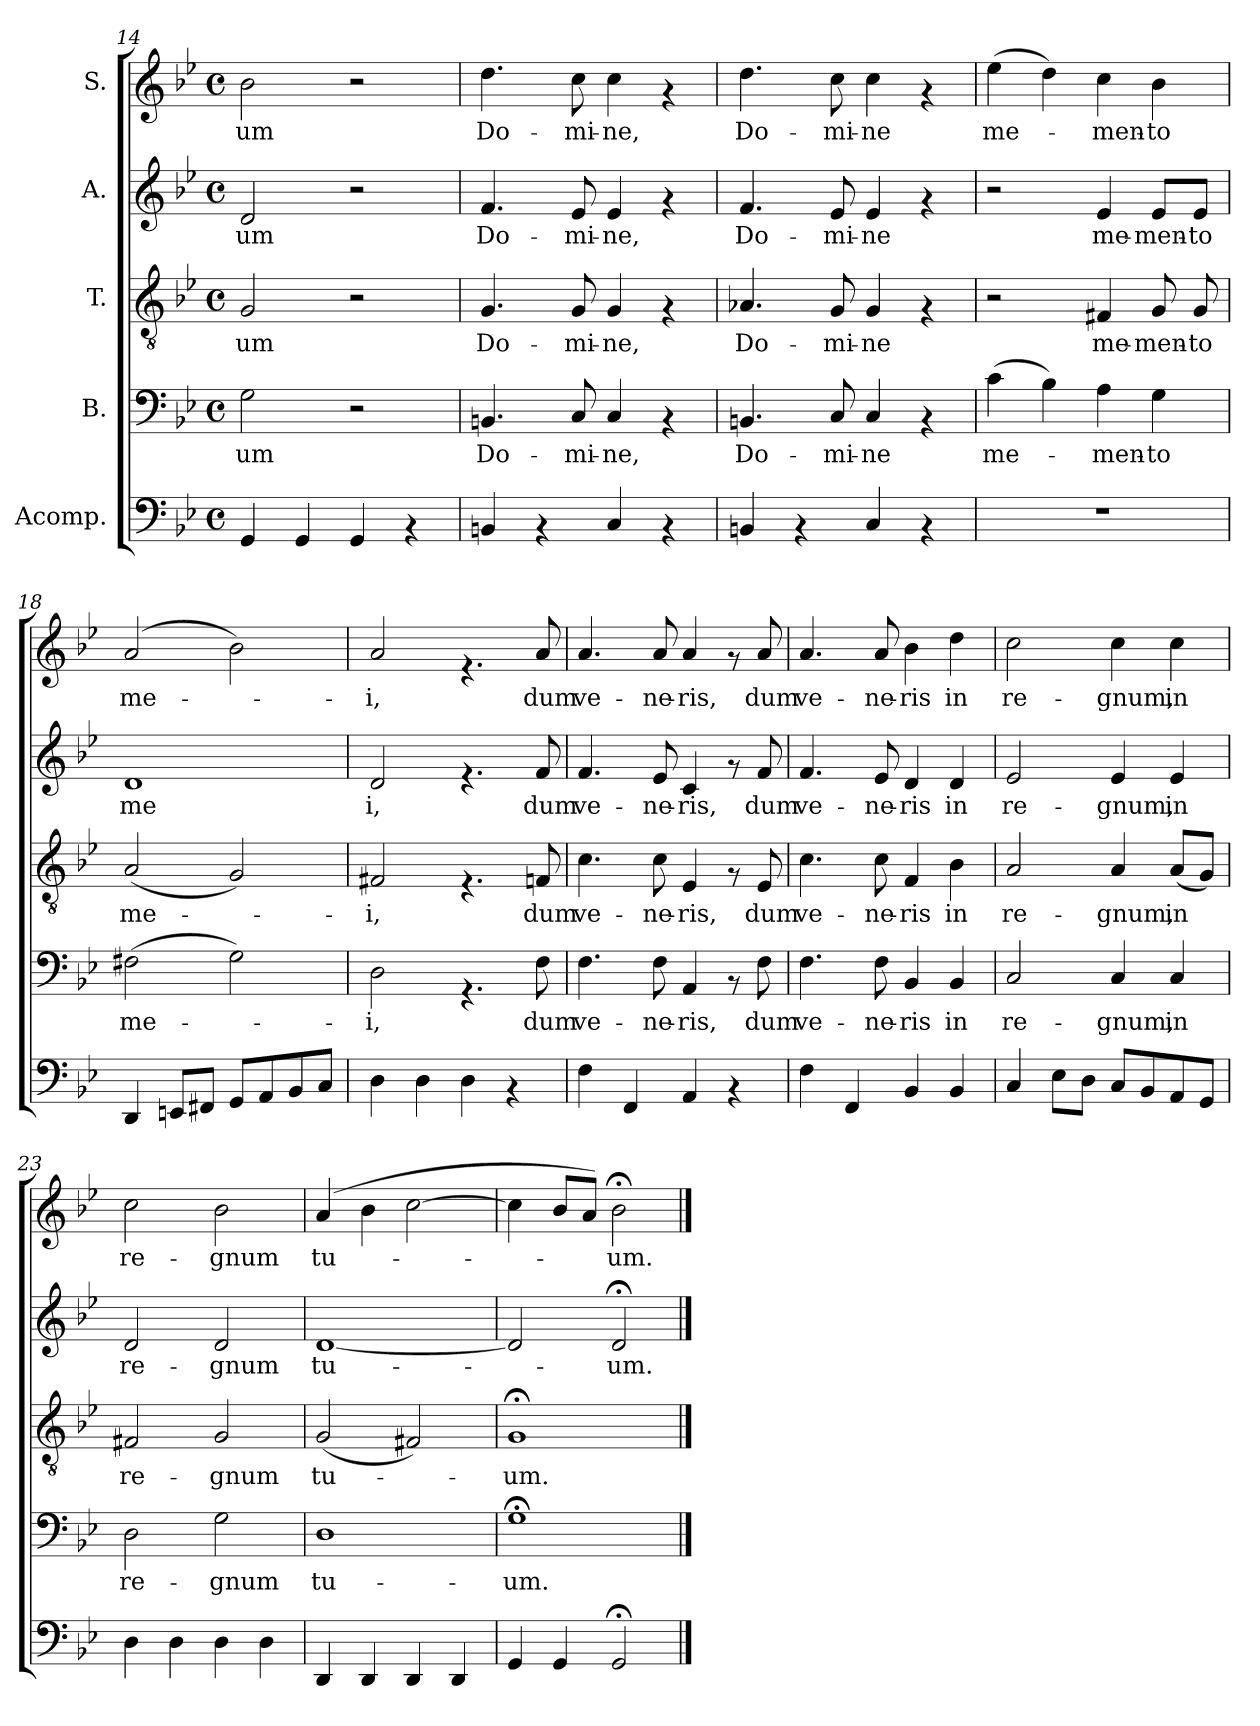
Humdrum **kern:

**kern	**kern	**text	**kern	**text	**kern	**text	**kern	**text
*part5	*part4	*part4	*part3	*part3	*part2	*part2	*part1	*part1
*staff5	*staff4	*staff4	*staff3	*staff3	*staff2	*staff2	*staff1	*staff1
*I"Acomp.	*I"B.	*	*I"T.	*	*I"A.	*	*I"S.	*
*clefF4	*clefF4	*	*clefGv2	*	*clefG2	*	*clefG2	*
*k[b-e-]	*k[b-e-]	*	*k[b-e-]	*	*k[b-e-]	*	*k[b-e-]	*
*B-:	*B-:	*	*B-:	*	*B-:	*	*B-:	*
*M4/4	*M4/4	*	*M4/4	*	*M4/4	*	*M4/4	*
*met(c)	*met(c)	*	*met(c)	*	*met(c)	*	*met(c)	*
=14	=14	=14	=14	=14	=14	=14	=14	=14
!	!	!LO:LY:b	!	!LO:LY:b	!	!LO:LY:b	!	!LO:LY:b
4GG/	2G\	-um	2G/	-um	2d/	-um	2b-\	-um
4GG/	.	.	.	.	.	.	.	.
4GG/	2r	.	2r	.	2r	.	2r	.
4rAA	.	.	.	.	.	.	.	.
=15	=15	=15	=15	=15	=15	=15	=15	=15
!	!	!LO:LY:b	!	!LO:LY:b	!	!LO:LY:b	!	!LO:LY:b
4BBn/	4.BBn/	Do-	4.G/	Do-	4.f/	Do-	4.dd\	Do-
4rAA	.	.	.	.	.	.	.	.
!	!	!LO:LY:b	!	!LO:LY:b	!	!LO:LY:b	!	!LO:LY:b
.	8C/	-mi-	8G/	-mi-	8e-/	-mi-	8cc\	-mi-
!	!	!LO:LY:b	!	!LO:LY:b	!	!LO:LY:b	!	!LO:LY:b
4C/	4C/	-ne,	4G/	-ne,	4e-/	-ne,	4cc\	-ne,
4rAA	4rAA	.	4rF	.	4rf	.	4rf	.
=16	=16	=16	=16	=16	=16	=16	=16	=16
!	!	!LO:LY:b	!	!LO:LY:b	!	!LO:LY:b	!	!LO:LY:b
4BBn/	4.BBn/	Do-	4.A-X/	Do-	4.f/	Do-	4.dd\	Do-
4rAA	.	.	.	.	.	.	.	.
!	!	!LO:LY:b	!	!LO:LY:b	!	!LO:LY:b	!	!LO:LY:b
.	8C/	-mi-	8G/	-mi-	8e-/	-mi-	8cc\	-mi-
!	!	!LO:LY:b	!	!LO:LY:b	!	!LO:LY:b	!	!LO:LY:b
4C/	4C/	-ne	4G/	-ne	4e-/	-ne	4cc\	-ne
4rAA	4rAA	.	4rF	.	4rf	.	4rf	.
!!LO:LB:g=z
=17	=17	=17	=17	=17	=17	=17	=17	=17
!	!	!LO:LY:b	!	!	!	!	!	!LO:LY:b
1r	(>4c\	me-	2r	.	2r	.	(>4ee-\	me-
.	4B-\)	.	.	.	.	.	4dd\)	.
!	!	!LO:LY:b	!	!LO:LY:b	!	!LO:LY:b	!	!LO:LY:b
.	4A\	-men-	4F#X/	me-	4e-/	me-	4cc\	-men-
!	!	!LO:LY:b	!	!LO:LY:b	!	!LO:LY:b	!	!LO:LY:b
.	4G\	-to	8G/	-men-	8e-/L	-men-	4b-\	-to
!	!	!	!	!LO:LY:b	!	!LO:LY:b	!	!
.	.	.	8G/	-to	8e-/J	-to	.	.
=18	=18	=18	=18	=18	=18	=18	=18	=18
!	!	!LO:LY:b	!	!LO:LY:b	!	!LO:LY:b	!	!LO:LY:b
4DD/	(>2F#X\	me-	(>2A/	me-	1d	me	(>2a/	me-
8EEn/L	.	.	.	.	.	.	.	.
8FF#X/J	.	.	.	.	.	.	.	.
8GG/L	2G\)	.	2G/)	.	.	.	2b-\)	.
8AA/	.	.	.	.	.	.	.	.
8BB-/	.	.	.	.	.	.	.	.
8C/J	.	.	.	.	.	.	.	.
=19	=19	=19	=19	=19	=19	=19	=19	=19
!	!	!LO:LY:b	!	!LO:LY:b	!	!LO:LY:b	!	!LO:LY:b
4D\	2D\	-i,	2F#X/	-i,	2d/	i,	2a/	-i,
4D\	.	.	.	.	.	.	.	.
4D\	4.rAA	.	4.rF	.	4.rf	.	4.rf	.
4rAA	.	.	.	.	.	.	.	.
!	!	!LO:LY:b	!	!LO:LY:b	!	!LO:LY:b	!	!LO:LY:b
.	8F\	dum	8Fn/	dum	8f/	dum	8a/	dum
=20	=20	=20	=20	=20	=20	=20	=20	=20
!	!	!LO:LY:b	!	!LO:LY:b	!	!LO:LY:b	!	!LO:LY:b
4F\	4.F\	ve-	4.c\	ve-	4.f/	ve-	4.a/	ve-
4FF/	.	.	.	.	.	.	.	.
!	!	!LO:LY:b	!	!LO:LY:b	!	!LO:LY:b	!	!LO:LY:b
.	8F\	-ne-	8c\	-ne-	8e-/	-ne-	8a/	-ne-
!	!	!LO:LY:b	!	!LO:LY:b	!	!LO:LY:b	!	!LO:LY:b
4AA/	4AA/	-ris,	4E-/	-ris,	4c/	-ris,	4a/	-ris,
4rAA	8rAA	.	8rF	.	8rf	.	8rf	.
!	!	!LO:LY:b	!	!LO:LY:b	!	!LO:LY:b	!	!LO:LY:b
.	8F\	dum	8E-/	dum	8f/	dum	8a/	dum
!!LO:PB:g=z
=21	=21	=21	=21	=21	=21	=21	=21	=21
!	!	!LO:LY:b	!	!LO:LY:b	!	!LO:LY:b	!	!LO:LY:b
4F\	4.F\	ve-	4.c\	ve-	4.f/	ve-	4.a/	ve-
4FF/	.	.	.	.	.	.	.	.
!	!	!LO:LY:b	!	!LO:LY:b	!	!LO:LY:b	!	!LO:LY:b
.	8F\	-ne-	8c\	-ne-	8e-/	-ne-	8a/	-ne-
!	!	!LO:LY:b	!	!LO:LY:b	!	!LO:LY:b	!	!LO:LY:b
4BB-/	4BB-/	-ris	4F/	-ris	4d/	-ris	4b-\	-ris
!	!	!LO:LY:b	!	!LO:LY:b	!	!LO:LY:b	!	!LO:LY:b
4BB-/	4BB-/	in	4B-\	in	4d/	in	4dd\	in
=22	=22	=22	=22	=22	=22	=22	=22	=22
!	!	!LO:LY:b	!	!LO:LY:b	!	!LO:LY:b	!	!LO:LY:b
4C/	2C/	re-	2A/	re-	2e-/	re-	2cc\	re-
8E-\L	.	.	.	.	.	.	.	.
8D\J	.	.	.	.	.	.	.	.
!	!	!LO:LY:b	!	!LO:LY:b	!	!LO:LY:b	!	!LO:LY:b
8C/L	4C/	-gnum,	4A/	-gnum,	4e-/	-gnum,	4cc\	-gnum,
8BB-/	.	.	.	.	.	.	.	.
!	!	!LO:LY:b	!	!LO:LY:b	!	!LO:LY:b	!	!LO:LY:b
8AA/	4C/	in	(<8A/L	in	4e-/	in	4cc\	in
8GG/J	.	.	8G/J)	.	.	.	.	.
=23	=23	=23	=23	=23	=23	=23	=23	=23
!	!	!LO:LY:b	!	!LO:LY:b	!	!LO:LY:b	!	!LO:LY:b
4D\	2D\	re-	2F#X/	re-	2d/	re-	2cc\	re-
4D\	.	.	.	.	.	.	.	.
!	!	!LO:LY:b	!	!LO:LY:b	!	!LO:LY:b	!	!LO:LY:b
4D\	2G\	-gnum	2G/	-gnum	2d/	-gnum	2b-\	-gnum
4D\	.	.	.	.	.	.	.	.
=24	=24	=24	=24	=24	=24	=24	=24	=24
!	!	!LO:LY:b	!	!LO:LY:b	!	!LO:LY:b	!	!LO:LY:b
4DD/	1D	tu-	(>2G/	tu-	[>1d	tu-	(>4a/	tu-
4DD/	.	.	.	.	.	.	4b-\	.
4DD/	.	.	2F#X/)	.	.	.	[>2cc\	.
4DD/	.	.	.	.	.	.	.	.
=25	=25	=25	=25	=25	=25	=25	=25	=25
!	!	!LO:LY:b	!	!LO:LY:b	!	!	!	!
4GG/	1G;	-um.	1G;<	-um.	2d/]	.	4cc\]	.
4GG/	.	.	.	.	.	.	8b-/L	.
.	.	.	.	.	.	.	8a/J)	.
!	!	!	!	!	!	!LO:LY:b	!	!LO:LY:b
2GG;</	.	.	.	.	2d;</	-um.	2b-;<\	-um.
==	==	==	==	==	==	==	==	==
*-	*-	*-	*-	*-	*-	*-	*-	*-
